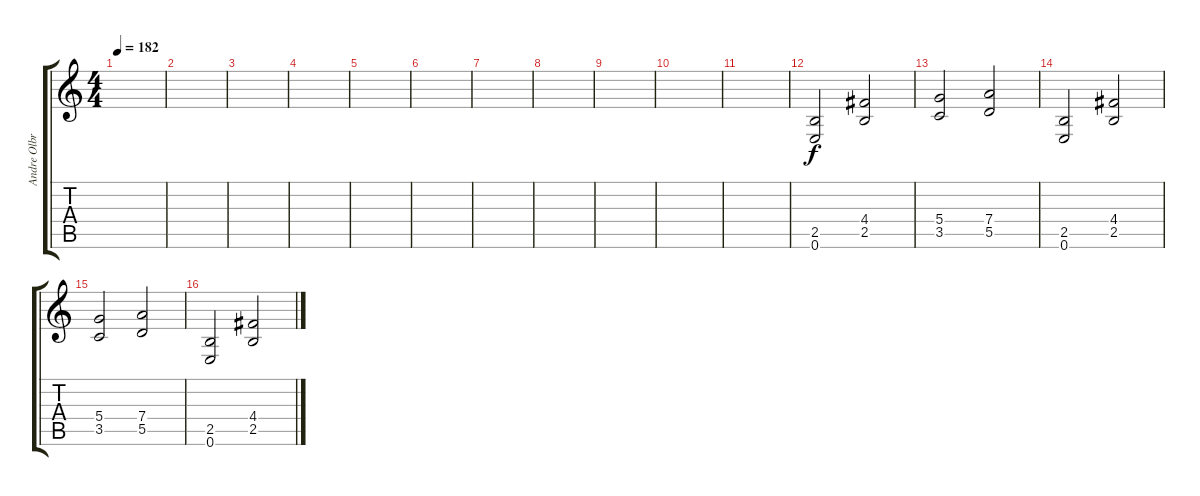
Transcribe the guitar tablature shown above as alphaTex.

\track ("Andre Olbrich (Studio Layers)" "Andre Olbr") {instrument distortionguitar}
\staff {score tabs}
\tuning (E4 B3 G3 D3 A2 E2) {hide}
\ts (4 4)
\tempo 182
\clef g2
\ks c
|
|
|
|
|
|
|
|
|
|
|
(2.5 0.6).2 (4.4 2.5).2 |
(5.4 3.5).2 (7.4 5.5).2 |
(2.5 0.6).2 (4.4 2.5).2 |
(5.4 3.5).2 (7.4 5.5).2 |
(2.5 0.6).2 (4.4 2.5).2
